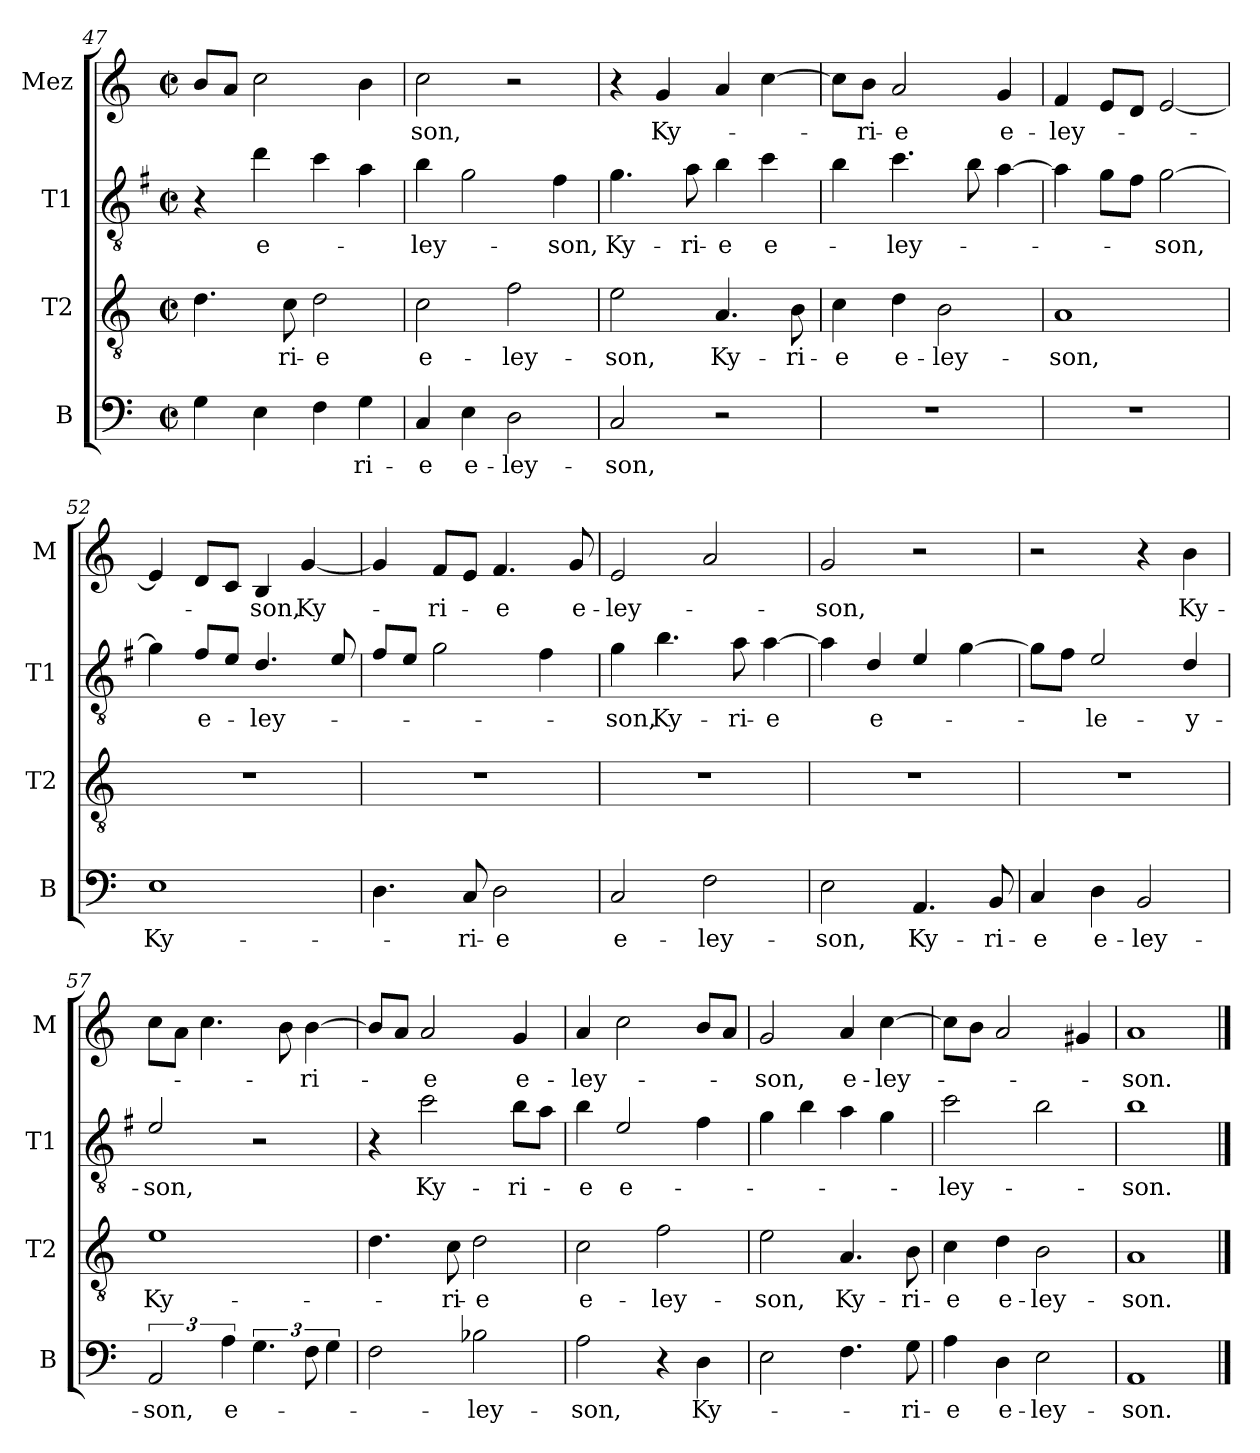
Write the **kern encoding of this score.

**kern	**text	**kern	**text	**kern	**text	**kern	**text
*part4	*part4	*part3	*part3	*part2	*part2	*part1	*part1
*staff4	*staff4	*staff3	*staff3	*staff2	*staff2	*staff1	*staff1
*I"B	*	*I"T2	*	*I"T1	*	*I"Mez	*
*I'B	*	*I'T2	*	*I'T1	*	*I'M	*
*clefF4	*	*clefGv2	*	*clefGv2	*	*clefG2	*
*	*	*	*	*ITrd4c7	*	*	*
*k[]	*	*k[]	*	*k[]	*	*k[]	*
*M2/2	*	*M2/2	*	*M2/2	*	*M2/2	*
*met(c|)	*	*met(c|)	*	*met(c|)	*	*met(c|)	*
=47	=47	=47	=47	=47	=47	=47	=47
4G\	.	4.d\	.	4r	.	8b/L	.
.	.	.	.	.	.	8a/J	.
!	!	!	!	!	!LO:LY:b	!	!
4E\	.	.	.	4g\	e-	2cc\	.
!	!	!	!LO:LY:b	!	!	!	!
.	.	8c\	ri-	.	.	.	.
!	!	!	!LO:LY:b	!	!	!	!
4F\	.	2d\	-e	4f\	.	.	.
!	!LO:LY:b	!	!	!	!	!	!
4G\	-ri-	.	.	4d\	.	4b\	.
=48	=48	=48	=48	=48	=48	=48	=48
!	!LO:LY:b	!	!LO:LY:b	!	!LO:LY:b	!	!LO:LY:b
4C/	-e	2c\	e-	4e\	-ley-	2cc\	-son,
!	!LO:LY:b	!	!	!	!	!	!
4E\	e-	.	.	2c\	.	.	.
!	!LO:LY:b	!	!LO:LY:b	!	!	!	!
2D\	-ley-	2f\	-ley-	.	.	2r	.
!	!	!	!	!	!LO:LY:b	!	!
.	.	.	.	4B\	-son,	.	.
=49	=49	=49	=49	=49	=49	=49	=49
!	!LO:LY:b	!	!LO:LY:b	!	!LO:LY:b	!	!
2C/	-son,	2e\	-son,	4.c\	Ky-	4r	.
!	!	!	!	!	!	!	!LO:LY:b
.	.	.	.	.	.	4g/	Ky-
!	!	!	!	!	!LO:LY:b	!	!
.	.	.	.	8d\	-ri-	.	.
!	!	!	!LO:LY:b	!	!LO:LY:b	!	!
2r	.	4.A/	Ky-	4e\	-e	4a/	.
!	!	!	!	!	!LO:LY:b	!	!
.	.	.	.	4f\	e-	[4cc\	.
!	!	!	!LO:LY:b	!	!	!	!
.	.	8B\	-ri-	.	.	.	.
=50	=50	=50	=50	=50	=50	=50	=50
!	!	!	!LO:LY:b	!	!	!	!
1r	.	4c\	-e	4e\	.	8cc\L]	.
!	!	!	!	!	!	!	!LO:LY:b
.	.	.	.	.	.	8b\J	ri-
!	!	!	!LO:LY:b	!	!LO:LY:b	!	!LO:LY:b
.	.	4d\	e-	4.f\	-ley-	2a/	-e
!	!	!	!LO:LY:b	!	!	!	!
.	.	2B\	-ley-	.	.	.	.
.	.	.	.	8e\	.	.	.
!	!	!	!	!	!	!	!LO:LY:b
.	.	.	.	[4d\	.	4g/	e-
!!LO:LB:g=z
=51	=51	=51	=51	=51	=51	=51	=51
!	!	!	!LO:LY:b	!	!	!	!LO:LY:b
1r	.	1A	-son,	4d\]	.	4f/	-ley-
.	.	.	.	8c\L	.	8e/L	.
.	.	.	.	8B\J	.	8d/J	.
!	!	!	!	!	!LO:LY:b	!	!
.	.	.	.	[2c\	-son,	[2e/	.
=52	=52	=52	=52	=52	=52	=52	=52
!	!LO:LY:b	!	!	!	!	!	!
1E	Ky-	1r	.	4c\]	.	4e/]	.
!	!	!	!	!	!LO:LY:b	!	!
.	.	.	.	8B/L	e-	8d/L	.
.	.	.	.	8A/J	.	8c/J	.
!	!	!	!	!	!LO:LY:b	!	!LO:LY:b
.	.	.	.	4.G/	-ley-	4B/	-son,
!	!	!	!	!	!	!	!LO:LY:b
.	.	.	.	.	.	[4g/	Ky-
.	.	.	.	8A/	.	.	.
=53	=53	=53	=53	=53	=53	=53	=53
4.D\	.	1r	.	8B/L	.	4g/]	.
.	.	.	.	8A/J	.	.	.
!	!	!	!	!	!	!	!LO:LY:b
.	.	.	.	2c\	.	8f/L	-ri-
!	!LO:LY:b	!	!	!	!	!	!
8C/	-ri-	.	.	.	.	8e/J	.
!	!LO:LY:b	!	!	!	!	!	!LO:LY:b
2D\	-e	.	.	.	.	4.f/	-e
.	.	.	.	4B\	.	.	.
!	!	!	!	!	!	!	!LO:LY:b
.	.	.	.	.	.	8g/	e-
=54	=54	=54	=54	=54	=54	=54	=54
!	!LO:LY:b	!	!	!	!LO:LY:b	!	!LO:LY:b
2C/	e-	1r	.	4c\	-son,	2e/	-ley-
!	!	!	!	!	!LO:LY:b	!	!
.	.	.	.	4.e\	Ky-	.	.
!	!LO:LY:b	!	!	!	!	!	!
2F\	-ley-	.	.	.	.	2a/	.
!	!	!	!	!	!LO:LY:b	!	!
.	.	.	.	8d\	-ri-	.	.
!	!	!	!	!	!LO:LY:b	!	!
.	.	.	.	[4d\	-e	.	.
=55	=55	=55	=55	=55	=55	=55	=55
!	!LO:LY:b	!	!	!	!	!	!LO:LY:b
2E\	-son,	1r	.	4d\]	.	2g/	son,
!	!	!	!	!	!LO:LY:b	!	!
.	.	.	.	4G/	e-	.	.
!	!LO:LY:b	!	!	!	!	!	!
4.AA/	Ky-	.	.	4A/	.	2r	.
.	.	.	.	[4c\	.	.	.
!	!LO:LY:b	!	!	!	!	!	!
8BB/	-ri-	.	.	.	.	.	.
=56	=56	=56	=56	=56	=56	=56	=56
!	!LO:LY:b	!	!	!	!	!	!
4C/	-e	1r	.	8c\L]	.	2r	.
.	.	.	.	8B\J	.	.	.
!	!LO:LY:b	!	!	!	!LO:LY:b	!	!
4D\	e-	.	.	2A/	-le-	.	.
!	!LO:LY:b	!	!	!	!	!	!
2BB/	-ley-	.	.	.	.	4r	.
!	!	!	!	!	!LO:LY:b	!	!LO:LY:b
.	.	.	.	4G/	-y-	4b\	Ky-
!!LO:PB:g=z
=57	=57	=57	=57	=57	=57	=57	=57
!	!LO:LY:b	!	!LO:LY:b	!	!LO:LY:b	!	!
3AA/	-son,	1e	Ky-	2A/	-son,	8cc\L	.
.	.	.	.	.	.	8a\J	.
.	.	.	.	.	.	4.cc\	.
!	!LO:LY:b	!	!	!	!	!	!
6A\	e-	.	.	.	.	.	.
6.G\	.	.	.	2r	.	.	.
.	.	.	.	.	.	8b\	.
!	!	!	!	!	!	!	!LO:LY:b
12F\	.	.	.	.	.	[4b\	-ri-
6G\	.	.	.	.	.	.	.
=58	=58	=58	=58	=58	=58	=58	=58
2F\	.	4.d\	.	4r	.	8b/L]	.
.	.	.	.	.	.	8a/J	.
!	!	!	!	!	!LO:LY:b	!	!LO:LY:b
.	.	.	.	2f\	Ky-	2a/	-e
!	!	!	!LO:LY:b	!	!	!	!
.	.	8c\	-ri-	.	.	.	.
!	!LO:LY:b	!	!LO:LY:b	!	!	!	!
2B-X\	-ley-	2d\	-e	.	.	.	.
!	!	!	!	!	!LO:LY:b	!	!LO:LY:b
.	.	.	.	8e\L	-ri-	4g/	e-
.	.	.	.	8d\J	.	.	.
=59	=59	=59	=59	=59	=59	=59	=59
!	!LO:LY:b	!	!LO:LY:b	!	!LO:LY:b	!	!LO:LY:b
2A\	-son,	2c\	e-	4e\	-e	4a/	-ley-
!	!	!	!	!	!LO:LY:b	!	!
.	.	.	.	2A/	e-	2cc\	.
!	!	!	!LO:LY:b	!	!	!	!
4r	.	2f\	-ley-	.	.	.	.
!	!LO:LY:b	!	!	!	!	!	!
4D\	Ky-	.	.	4B\	.	8b/L	.
.	.	.	.	.	.	8a/J	.
=60	=60	=60	=60	=60	=60	=60	=60
!	!	!	!LO:LY:b	!	!	!	!LO:LY:b
2E\	.	2e\	-son,	4c\	.	2g/	-son,
.	.	.	.	4e\	.	.	.
!	!	!	!LO:LY:b	!	!	!	!LO:LY:b
4.F\	.	4.A/	Ky-	4d\	.	4a/	e-
!	!	!	!	!	!	!	!LO:LY:b
.	.	.	.	4c\	.	[4cc\	-ley-
!	!LO:LY:b	!	!LO:LY:b	!	!	!	!
8G\	-ri-	8B\	-ri-	.	.	.	.
=61	=61	=61	=61	=61	=61	=61	=61
*	*	*	*	*	*	*MM100	*
!	!LO:LY:b	!	!LO:LY:b	!	!LO:LY:b	!	!
4A\	-e	4c\	-e	2f\	-ley-	8cc\L]	.
.	.	.	.	.	.	8b\J	.
!	!LO:LY:b	!	!LO:LY:b	!	!	!	!
4D\	e-	4d\	e-	.	.	2a/	.
!	!LO:LY:b	!	!LO:LY:b	!	!	!	!
2E\	-ley-	2B\	-ley-	2e\	.	.	.
.	.	.	.	.	.	4g#X/	.
=62	=62	=62	=62	=62	=62	=62	=62
!	!LO:LY:b	!	!LO:LY:b	!	!LO:LY:b	!	!LO:LY:b
1AA	-son.	1A	-son.	1e	-son.	1a	-son.
==	==	==	==	==	==	==	==
*-	*-	*-	*-	*-	*-	*-	*-
